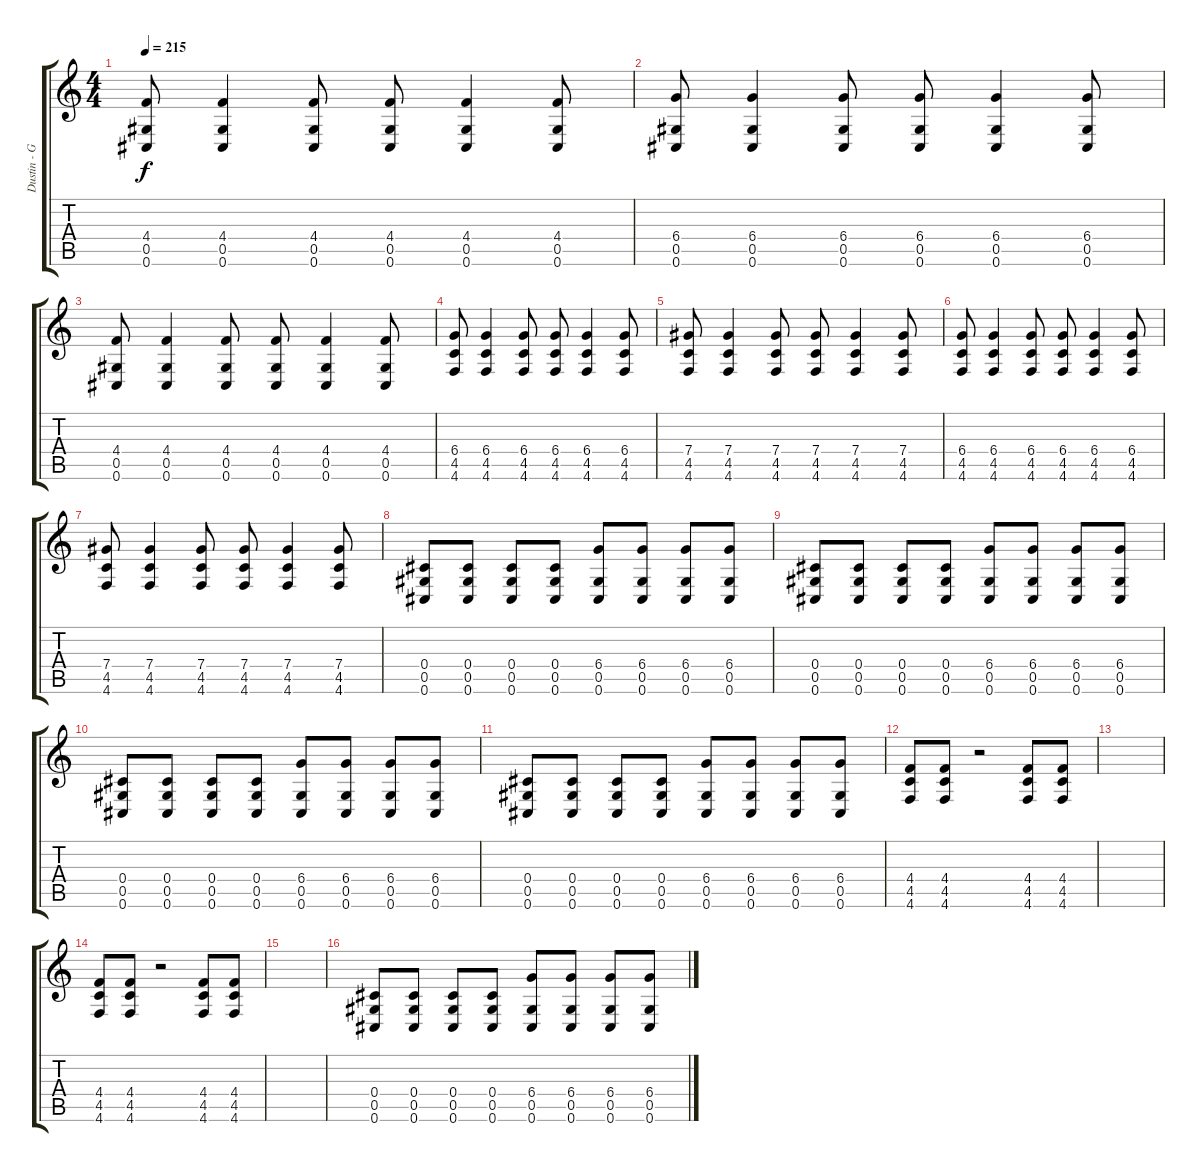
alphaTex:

\track ("Dustin - Guitar" "Dustin - G") {instrument distortionguitar}
\staff {score tabs}
\tuning (Eb4 Bb3 Gb3 Db3 Ab2 Db2) {hide}
\ts (4 4)
\tempo 215
\clef g2
\ks c
(4.4 0.5 0.6).8{dy f} (4.4 0.5 0.6).4 (4.4 0.5 0.6).8 (4.4 0.5 0.6).8 (4.4 0.5 0.6).4 (4.4 0.5 0.6).8 |
(6.4 0.5 0.6).8 (6.4 0.5 0.6).4 (6.4 0.5 0.6).8 (6.4 0.5 0.6).8 (6.4 0.5 0.6).4 (6.4 0.5 0.6).8 |
(4.4 0.5 0.6).8 (4.4 0.5 0.6).4 (4.4 0.5 0.6).8 (4.4 0.5 0.6).8 (4.4 0.5 0.6).4 (4.4 0.5 0.6).8 |
(6.4 4.5 4.6).8 (6.4 4.5 4.6).4 (6.4 4.5 4.6).8 (6.4 4.5 4.6).8 (6.4 4.5 4.6).4 (6.4 4.5 4.6).8 |
(7.4 4.5 4.6).8 (7.4 4.5 4.6).4 (7.4 4.5 4.6).8 (7.4 4.5 4.6).8 (7.4 4.5 4.6).4 (7.4 4.5 4.6).8 |
(6.4 4.5 4.6).8 (6.4 4.5 4.6).4 (6.4 4.5 4.6).8 (6.4 4.5 4.6).8 (6.4 4.5 4.6).4 (6.4 4.5 4.6).8 |
(7.4 4.5 4.6).8 (7.4 4.5 4.6).4 (7.4 4.5 4.6).8 (7.4 4.5 4.6).8 (7.4 4.5 4.6).4 (7.4 4.5 4.6).8 |
(0.4 0.5 0.6).8{volume 10} (0.4 0.5 0.6).8 (0.4 0.5 0.6).8 (0.4 0.5 0.6).8 (6.4 0.5 0.6).8 (6.4 0.5 0.6).8 (6.4 0.5 0.6).8 (6.4 0.5 0.6).8 |
(0.4 0.5 0.6).8{volume 10} (0.4 0.5 0.6).8 (0.4 0.5 0.6).8 (0.4 0.5 0.6).8 (6.4 0.5 0.6).8 (6.4 0.5 0.6).8 (6.4 0.5 0.6).8 (6.4 0.5 0.6).8 |
(0.4 0.5 0.6).8{volume 10} (0.4 0.5 0.6).8 (0.4 0.5 0.6).8 (0.4 0.5 0.6).8 (6.4 0.5 0.6).8 (6.4 0.5 0.6).8 (6.4 0.5 0.6).8 (6.4 0.5 0.6).8 |
(0.4 0.5 0.6).8{volume 10} (0.4 0.5 0.6).8 (0.4 0.5 0.6).8 (0.4 0.5 0.6).8 (6.4 0.5 0.6).8 (6.4 0.5 0.6).8 (6.4 0.5 0.6).8 (6.4 0.5 0.6).8 |
(4.4 4.5 4.6).8 (4.4 4.5 4.6).8 r.2 (4.4 4.5 4.6).8 (4.4 4.5 4.6).8 |
|
(4.4 4.5 4.6).8 (4.4 4.5 4.6).8 r.2 (4.4 4.5 4.6).8 (4.4 4.5 4.6).8 |
|
(0.4 0.5 0.6).8{volume 10} (0.4 0.5 0.6).8 (0.4 0.5 0.6).8 (0.4 0.5 0.6).8 (6.4 0.5 0.6).8 (6.4 0.5 0.6).8 (6.4 0.5 0.6).8 (6.4 0.5 0.6).8
